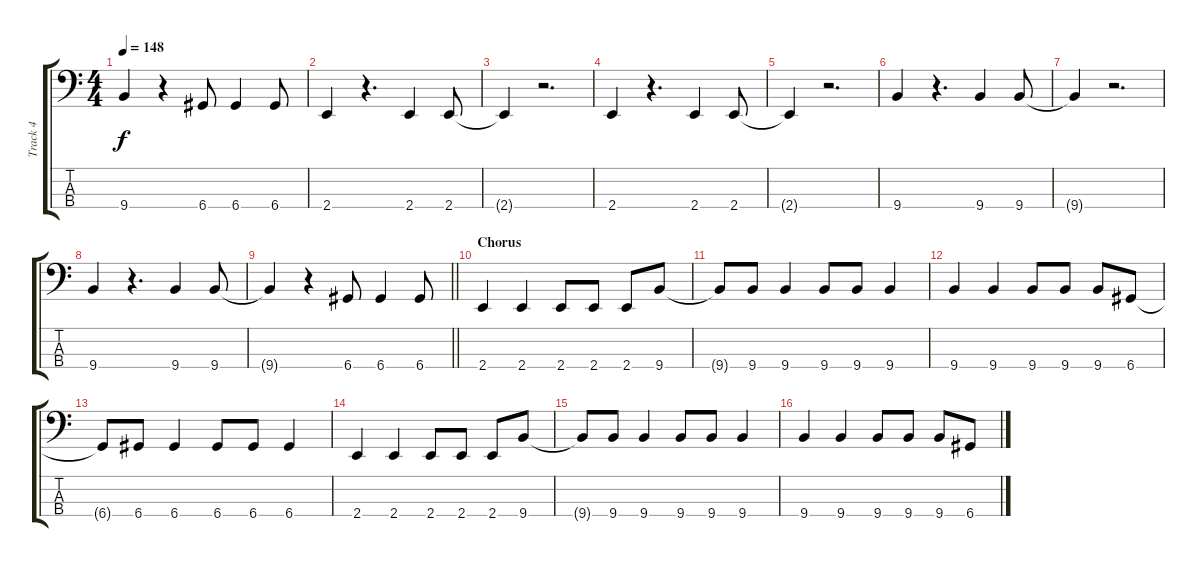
\track ("Track 4" "Track 4") {instrument electricbasspick}
\staff {score tabs}
\tuning (G2 D2 A1 D1) {hide}
\ts (4 4)
\tempo 148
\clef f4
\ks c
9.4{t}.4{dy f} r.4 6.4.8 6.4.4 6.4.8 |
2.4.4 r.4{d} 2.4.4 2.4.8 |
2.4{t}.4 r.2{d} |
2.4.4 r.4{d} 2.4.4 2.4.8 |
2.4{t}.4 r.2{d} |
9.4.4 r.4{d} 9.4.4 9.4.8 |
9.4{t}.4 r.2{d} |
9.4.4 r.4{d} 9.4.4 9.4.8 |
\barLineRight lightlight
9.4{t}.4 r.4 6.4.8 6.4.4 6.4.8 |
\section ("" "Chorus")
2.4.4 2.4.4 2.4.8 2.4.8 2.4.8 9.4.8 |
9.4{t}.8 9.4.8 9.4.4 9.4.8 9.4.8 9.4.4 |
9.4.4 9.4.4 9.4.8 9.4.8 9.4.8 6.4.8 |
6.4{t}.8 6.4.8 6.4.4 6.4.8 6.4.8 6.4.4 |
2.4.4 2.4.4 2.4.8 2.4.8 2.4.8 9.4.8 |
9.4{t}.8 9.4.8 9.4.4 9.4.8 9.4.8 9.4.4 |
9.4.4 9.4.4 9.4.8 9.4.8 9.4.8 6.4.8
